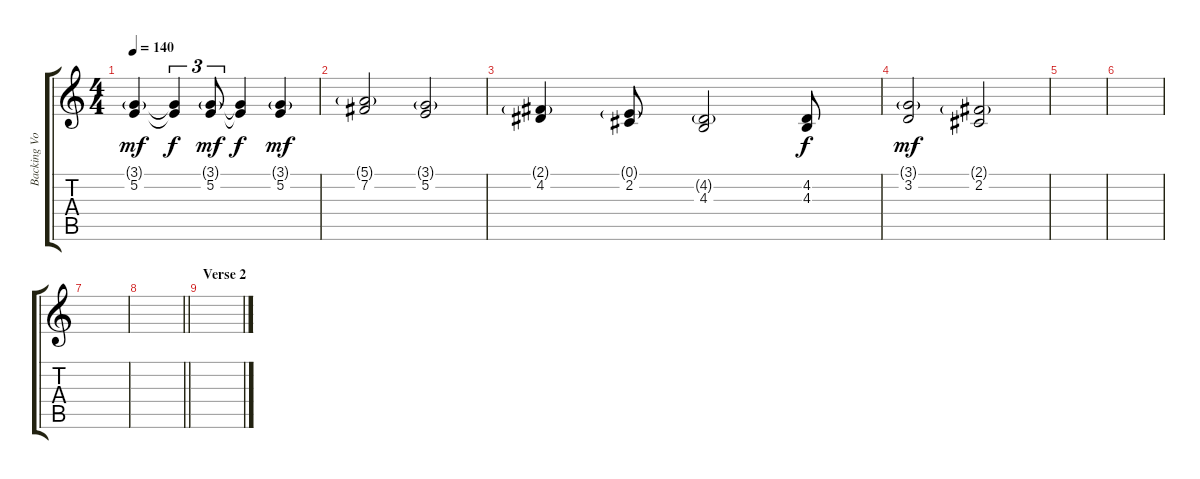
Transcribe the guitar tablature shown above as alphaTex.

\track ("Backing Vocals (Ian Peres)" "Backing Vo") {instrument harmonica}
\staff {score tabs}
\tuning (E4 B3 G3 D3 A2 E2) {hide}
\ts (4 4)
\tempo 140
\clef g2
\ks c
(3.1{g} 5.2).4{dy mf} (3.1{t} 5.2{t}).4{tu (3 2) dy f} (3.1{g} 5.2).8{tu (3 2) dy mf} (3.1{t} 5.2{t}).4{dy f} (3.1{g} 5.2).4{dy mf} |
(5.1{g} 7.2).2 (3.1{g} 5.2).2 |
(2.1{g} 4.2).4 (0.1{g} 2.2).8{beam Up} (4.2{g} 4.3).2{beam Up} (4.2 4.3).8{dy f} |
(3.1{g} 3.2).2{dy mf} (2.1{g} 2.2).2 |
|
|
|
\barLineRight lightlight
|
\section ("" "Verse 2")
